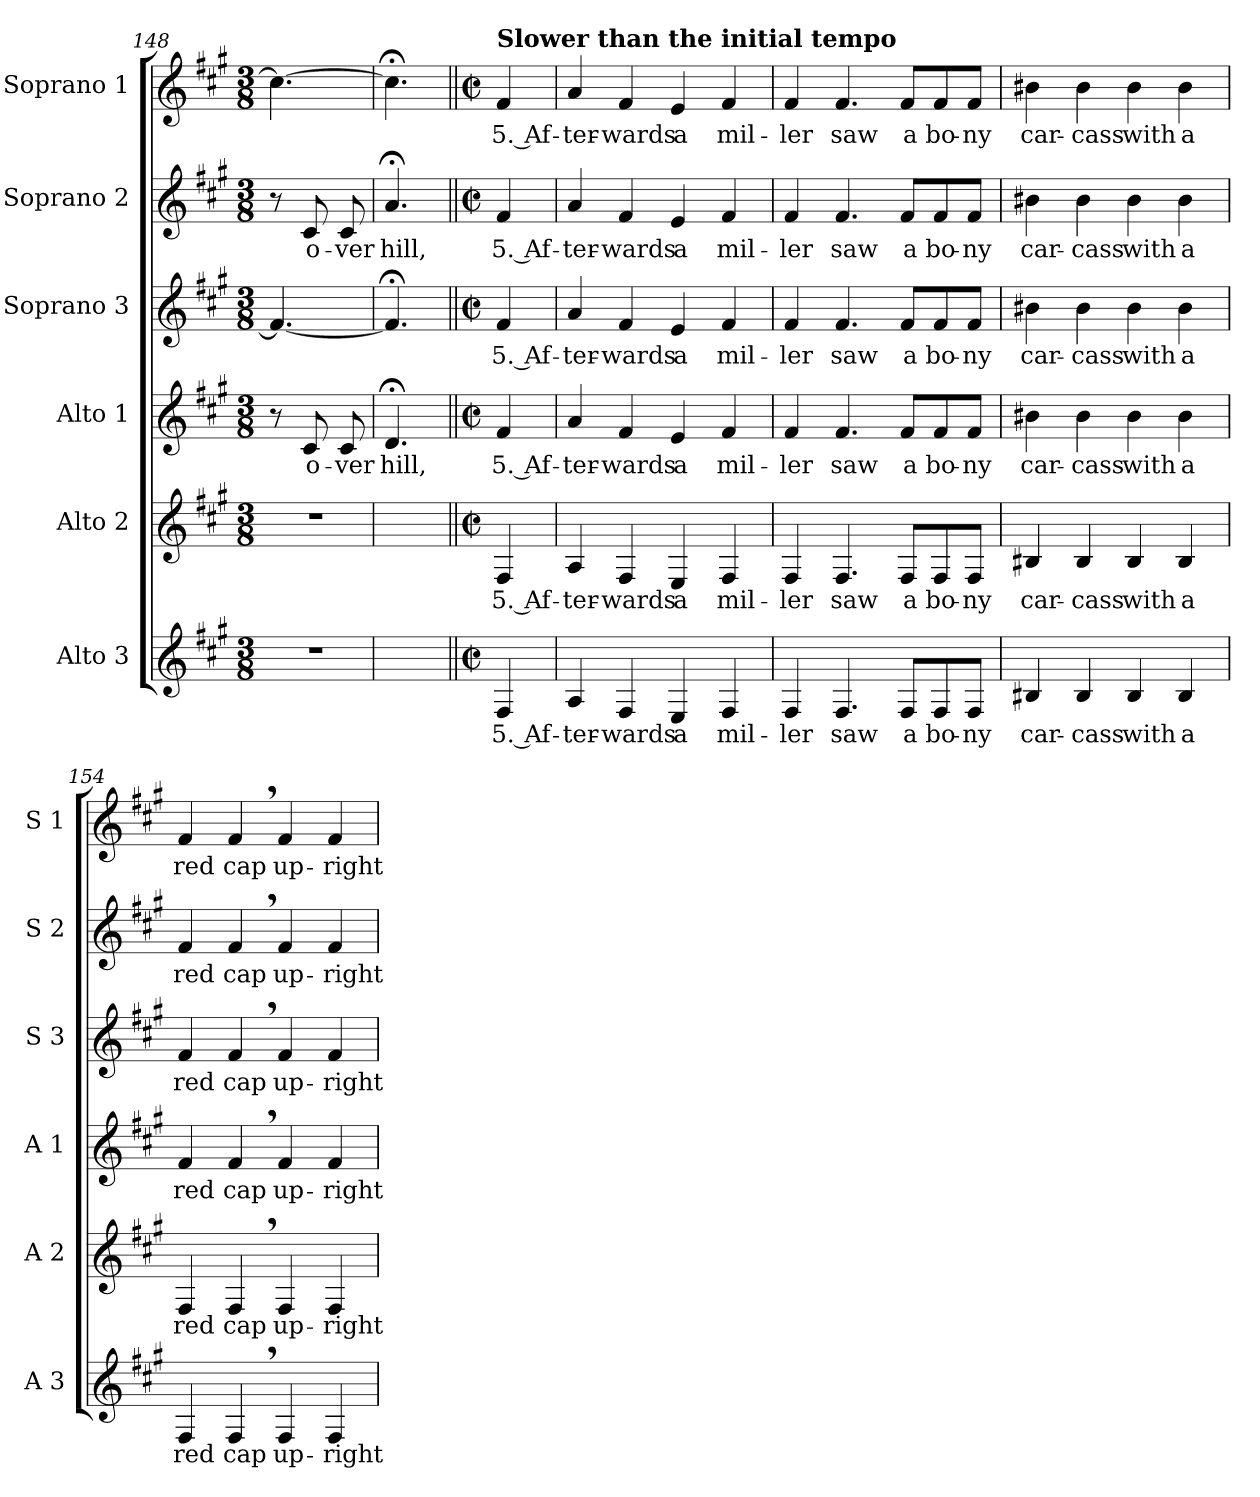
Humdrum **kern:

**kern	**text	**kern	**text	**kern	**text	**kern	**text	**kern	**text	**kern	**text
*part6	*part6	*part5	*part5	*part4	*part4	*part3	*part3	*part2	*part2	*part1	*part1
*staff6	*staff6	*staff5	*staff5	*staff4	*staff4	*staff3	*staff3	*staff2	*staff2	*staff1	*staff1
*I"Alto 3	*	*I"Alto 2	*	*I"Alto 1	*	*I"Soprano 3	*	*I"Soprano 2	*	*I"Soprano 1	*
*I'A 3	*	*I'A 2	*	*I'A 1	*	*I'S 3	*	*I'S 2	*	*I'S 1	*
*clefG2	*	*clefG2	*	*clefG2	*	*clefG2	*	*clefG2	*	*clefG2	*
*k[f#c#g#]	*	*k[f#c#g#]	*	*k[f#c#g#]	*	*k[f#c#g#]	*	*k[f#c#g#]	*	*k[f#c#g#]	*
*f#:	*	*f#:	*	*f#:	*	*f#:	*	*f#:	*	*f#:	*
*M3/8	*	*M3/8	*	*M3/8	*	*M3/8	*	*M3/8	*	*M3/8	*
=148	=148	=148	=148	=148	=148	=148	=148	=148	=148	=148	=148
4.r	.	4.r	.	8r	.	4.f#/_	.	8r	.	4.cc#\_	.
!	!	!	!	!	!LO:LY:b	!	!	!	!	!	!
!	!	!	!	!	!	!	!	!	!LO:LY:b	!	!
.	.	.	.	8c#/	o-	.	.	8c#/	o-	.	.
!	!	!	!	!	!LO:LY:b	!	!	!	!	!	!
!	!	!	!	!	!	!	!	!	!LO:LY:b	!	!
.	.	.	.	8c#/	-ver	.	.	8c#/	-ver	.	.
=149	=149	=149	=149	=149	=149	=149	=149	=149	=149	=149	=149
!	!	!	!	!	!LO:LY:b	!	!	!	!	!	!
!	!	!	!	!	!	!	!	!	!LO:LY:b	!	!
4.ryy	.	4.ryy	.	4.d;<Z/	hill,	4.f#;<Z/]	.	4.a;<Z/	hill,	4.cc#;<Z\]	.
!!LO:PB:g=z
=150||	=150||	=150||	=150||	=150||	=150||	=150||	=150||	=150||	=150||	=150||	=150||
*M2/2	*	*M2/2	*	*M2/2	*	*M2/2	*	*M2/2	*	*M2/2	*
*met(c|)	*	*met(c|)	*	*met(c|)	*	*met(c|)	*	*met(c|)	*	*met(c|)	*
!	!LO:LY:b	!	!	!	!	!	!	!	!	!	!
!	!	!	!LO:LY:b	!	!	!	!	!	!	!	!
!	!	!	!	!	!LO:LY:b	!	!	!	!	!	!
!	!	!	!	!	!	!	!LO:LY:b	!	!	!	!
!	!	!	!	!	!	!	!	!	!LO:LY:b	!	!
!	!	!	!	!	!	!	!	!	!	!LO:TX:a:B:t=Slower than the initial tempo	!
!	!	!	!	!	!	!	!	!	!	!	!LO:LY:b
4F#/	5. Af-	4F#/	5. Af-	4f#/	5. Af-	4f#/	5. Af-	4f#/	5. Af-	4f#/	5. Af-
=151	=151	=151	=151	=151	=151	=151	=151	=151	=151	=151	=151
!	!LO:LY:b	!	!	!	!	!	!	!	!	!	!
!	!	!	!LO:LY:b	!	!	!	!	!	!	!	!
!	!	!	!	!	!LO:LY:b	!	!	!	!	!	!
!	!	!	!	!	!	!	!LO:LY:b	!	!	!	!
!	!	!	!	!	!	!	!	!	!LO:LY:b	!	!
!	!	!	!	!	!	!	!	!	!	!	!LO:LY:b
4A/	-ter-	4A/	-ter-	4a/	-ter-	4a/	-ter-	4a/	-ter-	4a/	-ter-
!	!LO:LY:b	!	!	!	!	!	!	!	!	!	!
!	!	!	!LO:LY:b	!	!	!	!	!	!	!	!
!	!	!	!	!	!LO:LY:b	!	!	!	!	!	!
!	!	!	!	!	!	!	!LO:LY:b	!	!	!	!
!	!	!	!	!	!	!	!	!	!LO:LY:b	!	!
!	!	!	!	!	!	!	!	!	!	!	!LO:LY:b
4F#/	-wards	4F#/	-wards	4f#/	-wards	4f#/	-wards	4f#/	-wards	4f#/	-wards
!	!LO:LY:b	!	!	!	!	!	!	!	!	!	!
!	!	!	!LO:LY:b	!	!	!	!	!	!	!	!
!	!	!	!	!	!LO:LY:b	!	!	!	!	!	!
!	!	!	!	!	!	!	!LO:LY:b	!	!	!	!
!	!	!	!	!	!	!	!	!	!LO:LY:b	!	!
!	!	!	!	!	!	!	!	!	!	!	!LO:LY:b
4E/	a	4E/	a	4e/	a	4e/	a	4e/	a	4e/	a
!	!LO:LY:b	!	!	!	!	!	!	!	!	!	!
!	!	!	!LO:LY:b	!	!	!	!	!	!	!	!
!	!	!	!	!	!LO:LY:b	!	!	!	!	!	!
!	!	!	!	!	!	!	!LO:LY:b	!	!	!	!
!	!	!	!	!	!	!	!	!	!LO:LY:b	!	!
!	!	!	!	!	!	!	!	!	!	!	!LO:LY:b
4F#/	mil-	4F#/	mil-	4f#/	mil-	4f#/	mil-	4f#/	mil-	4f#/	mil-
=152	=152	=152	=152	=152	=152	=152	=152	=152	=152	=152	=152
!	!LO:LY:b	!	!	!	!	!	!	!	!	!	!
!	!	!	!LO:LY:b	!	!	!	!	!	!	!	!
!	!	!	!	!	!LO:LY:b	!	!	!	!	!	!
!	!	!	!	!	!	!	!LO:LY:b	!	!	!	!
!	!	!	!	!	!	!	!	!	!LO:LY:b	!	!
!	!	!	!	!	!	!	!	!	!	!	!LO:LY:b
4F#/	-ler	4F#/	-ler	4f#/	-ler	4f#/	-ler	4f#/	-ler	4f#/	-ler
!	!LO:LY:b	!	!	!	!	!	!	!	!	!	!
!	!	!	!LO:LY:b	!	!	!	!	!	!	!	!
!	!	!	!	!	!LO:LY:b	!	!	!	!	!	!
!	!	!	!	!	!	!	!LO:LY:b	!	!	!	!
!	!	!	!	!	!	!	!	!	!LO:LY:b	!	!
!	!	!	!	!	!	!	!	!	!	!	!LO:LY:b
4.F#/	saw	4.F#/	saw	4.f#/	saw	4.f#/	saw	4.f#/	saw	4.f#/	saw
!	!LO:LY:b	!	!	!	!	!	!	!	!	!	!
!	!	!	!LO:LY:b	!	!	!	!	!	!	!	!
!	!	!	!	!	!LO:LY:b	!	!	!	!	!	!
!	!	!	!	!	!	!	!LO:LY:b	!	!	!	!
!	!	!	!	!	!	!	!	!	!LO:LY:b	!	!
!	!	!	!	!	!	!	!	!	!	!	!LO:LY:b
8F#/L	a	8F#/L	a	8f#/L	a	8f#/L	a	8f#/L	a	8f#/L	a
!	!LO:LY:b	!	!	!	!	!	!	!	!	!	!
!	!	!	!LO:LY:b	!	!	!	!	!	!	!	!
!	!	!	!	!	!LO:LY:b	!	!	!	!	!	!
!	!	!	!	!	!	!	!LO:LY:b	!	!	!	!
!	!	!	!	!	!	!	!	!	!LO:LY:b	!	!
!	!	!	!	!	!	!	!	!	!	!	!LO:LY:b
8F#/	bo-	8F#/	bo-	8f#/	bo-	8f#/	bo-	8f#/	bo-	8f#/	bo-
!	!LO:LY:b	!	!	!	!	!	!	!	!	!	!
!	!	!	!LO:LY:b	!	!	!	!	!	!	!	!
!	!	!	!	!	!LO:LY:b	!	!	!	!	!	!
!	!	!	!	!	!	!	!LO:LY:b	!	!	!	!
!	!	!	!	!	!	!	!	!	!LO:LY:b	!	!
!	!	!	!	!	!	!	!	!	!	!	!LO:LY:b
8F#/J	-ny	8F#/J	-ny	8f#/J	-ny	8f#/J	-ny	8f#/J	-ny	8f#/J	-ny
=153	=153	=153	=153	=153	=153	=153	=153	=153	=153	=153	=153
!	!LO:LY:b	!	!	!	!	!	!	!	!	!	!
!	!	!	!LO:LY:b	!	!	!	!	!	!	!	!
!	!	!	!	!	!LO:LY:b	!	!	!	!	!	!
!	!	!	!	!	!	!	!LO:LY:b	!	!	!	!
!	!	!	!	!	!	!	!	!	!LO:LY:b	!	!
!	!	!	!	!	!	!	!	!	!	!	!LO:LY:b
4B#X/	car-	4B#X/	car-	4b#X\	car-	4b#X\	car-	4b#X\	car-	4b#X\	car-
!	!LO:LY:b	!	!	!	!	!	!	!	!	!	!
!	!	!	!LO:LY:b	!	!	!	!	!	!	!	!
!	!	!	!	!	!LO:LY:b	!	!	!	!	!	!
!	!	!	!	!	!	!	!LO:LY:b	!	!	!	!
!	!	!	!	!	!	!	!	!	!LO:LY:b	!	!
!	!	!	!	!	!	!	!	!	!	!	!LO:LY:b
4B#/	-cass	4B#/	-cass	4b#\	-cass	4b#\	-cass	4b#\	-cass	4b#\	-cass
!	!LO:LY:b	!	!	!	!	!	!	!	!	!	!
!	!	!	!LO:LY:b	!	!	!	!	!	!	!	!
!	!	!	!	!	!LO:LY:b	!	!	!	!	!	!
!	!	!	!	!	!	!	!LO:LY:b	!	!	!	!
!	!	!	!	!	!	!	!	!	!LO:LY:b	!	!
!	!	!	!	!	!	!	!	!	!	!	!LO:LY:b
4B#/	with	4B#/	with	4b#\	with	4b#\	with	4b#\	with	4b#\	with
!	!LO:LY:b	!	!	!	!	!	!	!	!	!	!
!	!	!	!LO:LY:b	!	!	!	!	!	!	!	!
!	!	!	!	!	!LO:LY:b	!	!	!	!	!	!
!	!	!	!	!	!	!	!LO:LY:b	!	!	!	!
!	!	!	!	!	!	!	!	!	!LO:LY:b	!	!
!	!	!	!	!	!	!	!	!	!	!	!LO:LY:b
4B#/	a	4B#/	a	4b#\	a	4b#\	a	4b#\	a	4b#\	a
=154	=154	=154	=154	=154	=154	=154	=154	=154	=154	=154	=154
!	!LO:LY:b	!	!	!	!	!	!	!	!	!	!
!	!	!	!LO:LY:b	!	!	!	!	!	!	!	!
!	!	!	!	!	!LO:LY:b	!	!	!	!	!	!
!	!	!	!	!	!	!	!LO:LY:b	!	!	!	!
!	!	!	!	!	!	!	!	!	!LO:LY:b	!	!
!	!	!	!	!	!	!	!	!	!	!	!LO:LY:b
4F#/	red	4F#/	red	4f#/	red	4f#/	red	4f#/	red	4f#/	red
!	!LO:LY:b	!	!	!	!	!	!	!	!	!	!
!	!	!	!LO:LY:b	!	!	!	!	!	!	!	!
!	!	!	!	!	!LO:LY:b	!	!	!	!	!	!
!	!	!	!	!	!	!	!LO:LY:b	!	!	!	!
!	!	!	!	!	!	!	!	!	!LO:LY:b	!	!
!	!	!	!	!	!	!	!	!	!	!	!LO:LY:b
4F#,>/	cap	4F#,>/	cap	4f#,>/	cap	4f#,>/	cap	4f#,>/	cap	4f#,>/	cap
!	!LO:LY:b	!	!	!	!	!	!	!	!	!	!
!	!	!	!LO:LY:b	!	!	!	!	!	!	!	!
!	!	!	!	!	!LO:LY:b	!	!	!	!	!	!
!	!	!	!	!	!	!	!LO:LY:b	!	!	!	!
!	!	!	!	!	!	!	!	!	!LO:LY:b	!	!
!	!	!	!	!	!	!	!	!	!	!	!LO:LY:b
4F#/	up-	4F#/	up-	4f#/	up-	4f#/	up-	4f#/	up-	4f#/	up-
!	!LO:LY:b	!	!	!	!	!	!	!	!	!	!
!	!	!	!LO:LY:b	!	!	!	!	!	!	!	!
!	!	!	!	!	!LO:LY:b	!	!	!	!	!	!
!	!	!	!	!	!	!	!LO:LY:b	!	!	!	!
!	!	!	!	!	!	!	!	!	!LO:LY:b	!	!
!	!	!	!	!	!	!	!	!	!	!	!LO:LY:b
4F#/	-right	4F#/	-right	4f#/	-right	4f#/	-right	4f#/	-right	4f#/	-right
=	=	=	=	=	=	=	=	=	=	=	=
*-	*-	*-	*-	*-	*-	*-	*-	*-	*-	*-	*-
